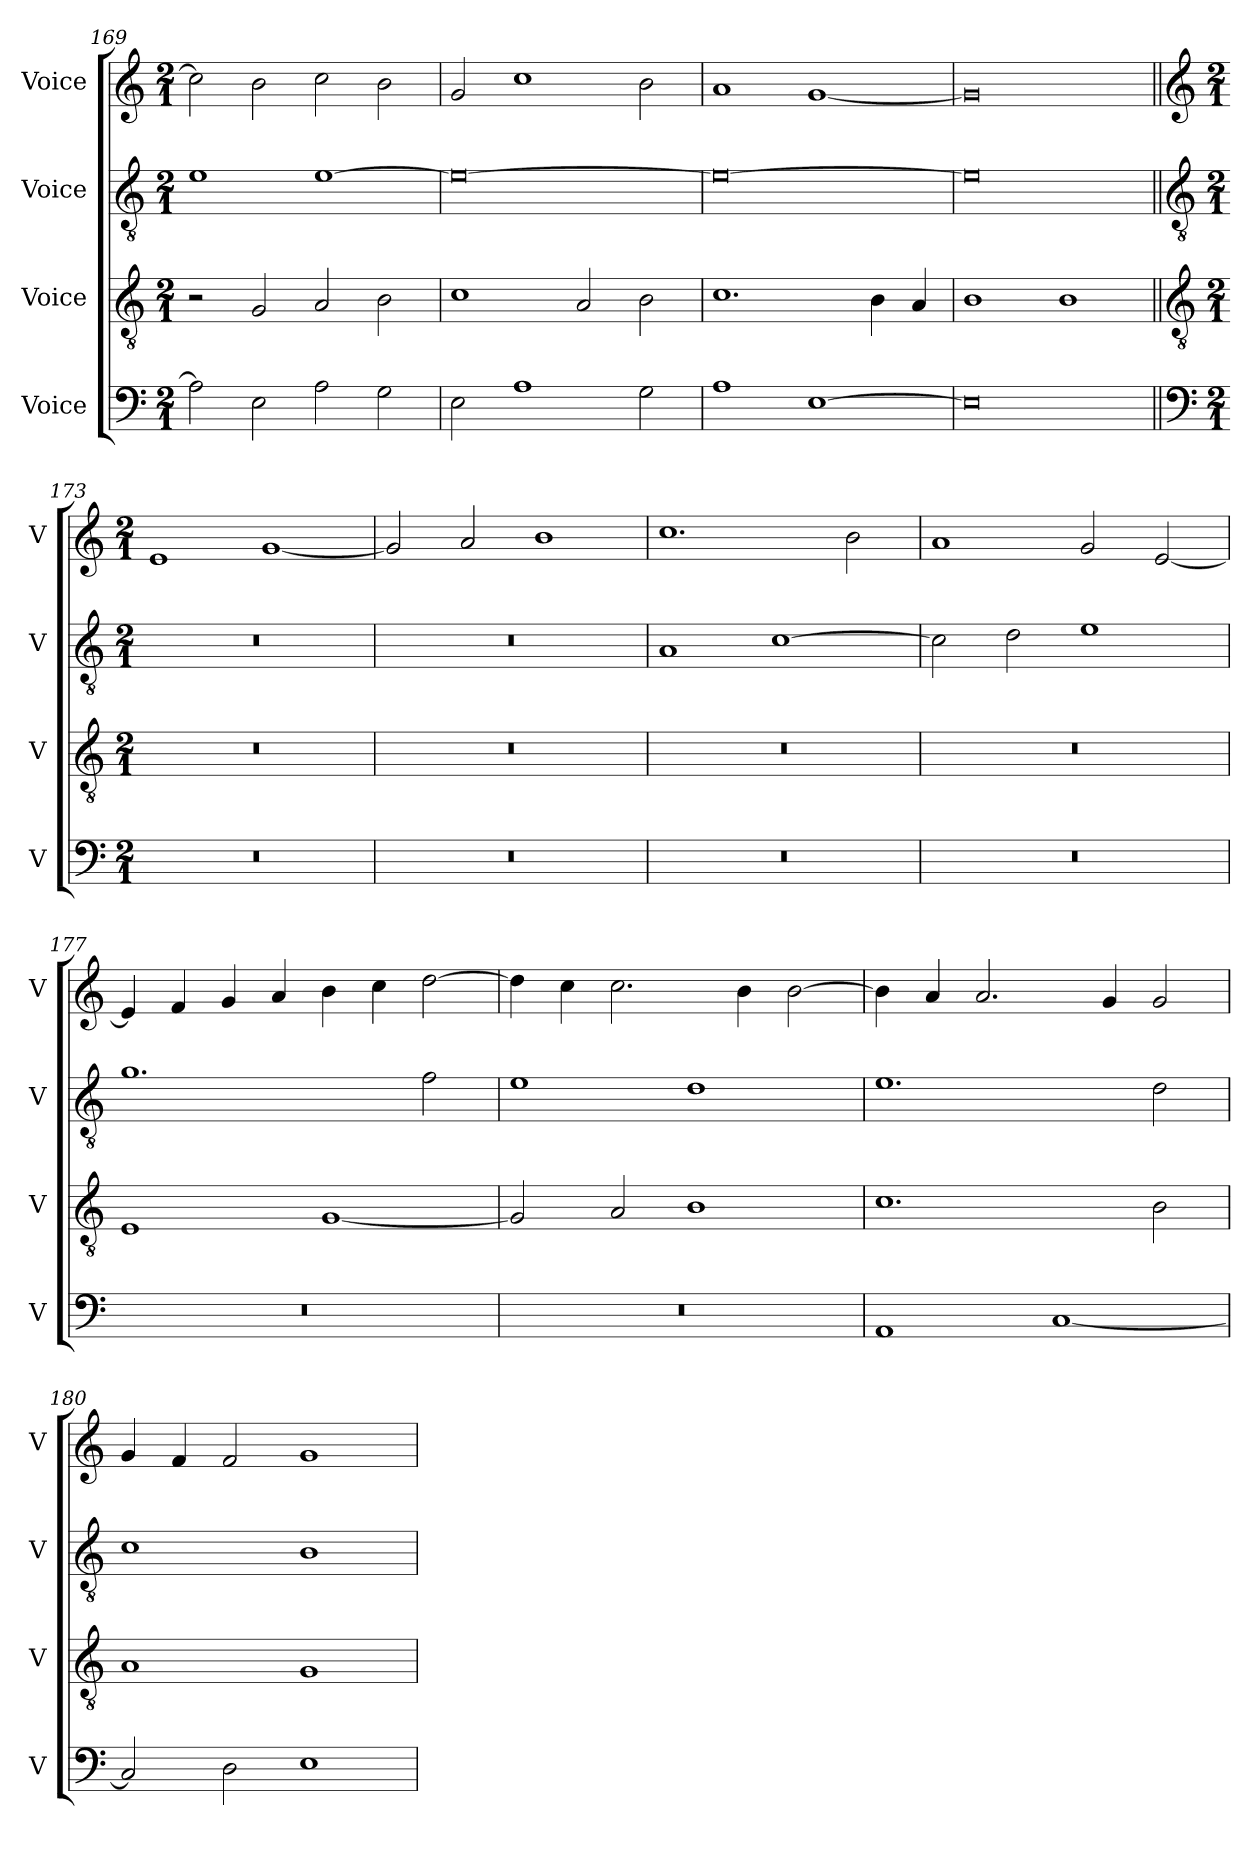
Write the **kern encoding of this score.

**kern	**kern	**kern	**kern
*part4	*part3	*part2	*part1
*staff4	*staff3	*staff2	*staff1
*I"Voice	*I"Voice	*I"Voice	*I"Voice
*I'V	*I'V	*I'V	*I'V
*clefF4	*clefGv2	*clefGv2	*clefG2
*k[]	*k[]	*k[]	*k[]
*M2/1	*M2/1	*M2/1	*M2/1
=169	=169	=169	=169
2A\]	2r	1e	2cc\]
2E\	2G/	.	2b\
2A\	2A/	[1e	2cc\
2G\	2B\	.	2b\
=170	=170	=170	=170
2E\	1c	0e_	2g/
1A	.	.	1cc
.	2A/	.	.
2G\	2B\	.	2b\
!!LO:LB:g=z
=171	=171	=171	=171
1A	1.c	0e_	1a
[1E	.	.	[1g
.	4B\	.	.
.	4A/	.	.
=172	=172	=172	=172
0E]	1B	0e]	0g]
.	1B	.	.
=173||	=173||	=173||	=173||
*clefF4	*clefGv2	*clefGv2	*clefG2
*M2/1	*M2/1	*M2/1	*M2/1
0r	0r	0r	1e
.	.	.	[1g
=174	=174	=174	=174
0r	0r	0r	2g/]
.	.	.	2a/
.	.	.	1b
!!LO:LB:g=z
=175	=175	=175	=175
0r	0r	1A	1.cc
.	.	[1c	.
.	.	.	2b\
=176	=176	=176	=176
0r	0r	2c\]	1a
.	.	2d\	.
.	.	1e	2g/
.	.	.	[2e/
=177	=177	=177	=177
0r	1E	1.g	4e/]
.	.	.	4f/
.	.	.	4g/
.	.	.	4a/
.	[1G	.	4b\
.	.	.	4cc\
.	.	2f\	[2dd\
=178	=178	=178	=178
0r	2G/]	1e	4dd\]
.	.	.	4cc\
.	2A/	.	2.cc\
.	1B	1d	.
.	.	.	4b\
.	.	.	[2b\
!!LO:PB:g=z
=179	=179	=179	=179
1AA	1.c	1.e	4b\]
.	.	.	4a/
.	.	.	2.a/
[1C	.	.	.
.	.	.	4g/
.	2B\	2d\	2g/
=180	=180	=180	=180
2C/]	1A	1c	4g/
.	.	.	4f/
2D\	.	.	2f/
1E	1G	1B	1g
=	=	=	=
*-	*-	*-	*-
